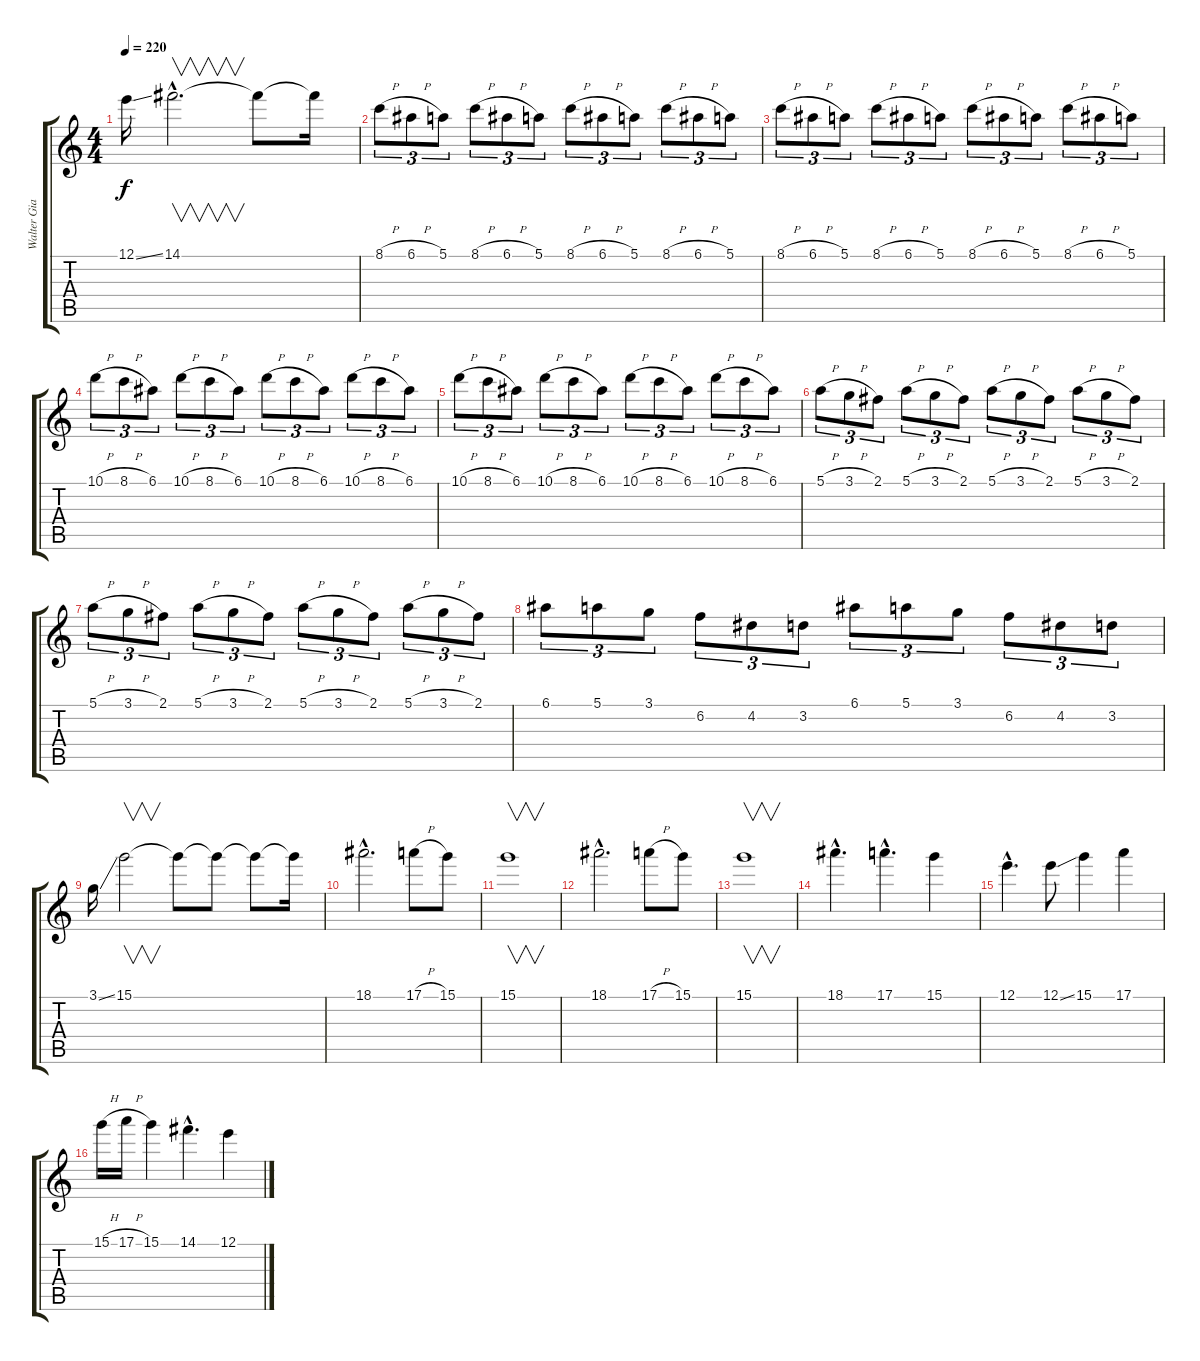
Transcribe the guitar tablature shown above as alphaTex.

\track ("Walter Giardino " "Walter Gia") {instrument distortionguitar}
\staff {score tabs}
\tuning (E4 B3 G3 D3 A2 E2) {hide}
\ts (4 4)
\tempo 220
\clef g2
\ks c
12.1{ss}.16{dy f} 14.1{hac}.2{v d} 14.1{t}.8 14.1{t}.16 |
8.1{h}.8{tu (3 2)} 6.1{h}.8{tu (3 2)} 5.1.8{tu (3 2)} 8.1{h}.8{tu (3 2)} 6.1{h}.8{tu (3 2)} 5.1.8{tu (3 2)} 8.1{h}.8{tu (3 2)} 6.1{h}.8{tu (3 2)} 5.1.8{tu (3 2)} 8.1{h}.8{tu (3 2)} 6.1{h}.8{tu (3 2)} 5.1.8{tu (3 2)} |
8.1{h}.8{tu (3 2)} 6.1{h}.8{tu (3 2)} 5.1.8{tu (3 2)} 8.1{h}.8{tu (3 2)} 6.1{h}.8{tu (3 2)} 5.1.8{tu (3 2)} 8.1{h}.8{tu (3 2)} 6.1{h}.8{tu (3 2)} 5.1.8{tu (3 2)} 8.1{h}.8{tu (3 2)} 6.1{h}.8{tu (3 2)} 5.1.8{tu (3 2)} |
10.1{h}.8{tu (3 2)} 8.1{h}.8{tu (3 2)} 6.1.8{tu (3 2)} 10.1{h}.8{tu (3 2)} 8.1{h}.8{tu (3 2)} 6.1.8{tu (3 2)} 10.1{h}.8{tu (3 2)} 8.1{h}.8{tu (3 2)} 6.1.8{tu (3 2)} 10.1{h}.8{tu (3 2)} 8.1{h}.8{tu (3 2)} 6.1.8{tu (3 2)} |
10.1{h}.8{tu (3 2)} 8.1{h}.8{tu (3 2)} 6.1.8{tu (3 2)} 10.1{h}.8{tu (3 2)} 8.1{h}.8{tu (3 2)} 6.1.8{tu (3 2)} 10.1{h}.8{tu (3 2)} 8.1{h}.8{tu (3 2)} 6.1.8{tu (3 2)} 10.1{h}.8{tu (3 2)} 8.1{h}.8{tu (3 2)} 6.1.8{tu (3 2)} |
5.1{h}.8{tu (3 2)} 3.1{h}.8{tu (3 2)} 2.1.8{tu (3 2)} 5.1{h}.8{tu (3 2)} 3.1{h}.8{tu (3 2)} 2.1.8{tu (3 2)} 5.1{h}.8{tu (3 2)} 3.1{h}.8{tu (3 2)} 2.1.8{tu (3 2)} 5.1{h}.8{tu (3 2)} 3.1{h}.8{tu (3 2)} 2.1.8{tu (3 2)} |
5.1{h}.8{tu (3 2)} 3.1{h}.8{tu (3 2)} 2.1.8{tu (3 2)} 5.1{h}.8{tu (3 2)} 3.1{h}.8{tu (3 2)} 2.1.8{tu (3 2)} 5.1{h}.8{tu (3 2)} 3.1{h}.8{tu (3 2)} 2.1.8{tu (3 2)} 5.1{h}.8{tu (3 2)} 3.1{h}.8{tu (3 2)} 2.1.8{tu (3 2)} |
6.1.8{tu (3 2)} 5.1.8{tu (3 2)} 3.1.8{tu (3 2)} 6.2.8{tu (3 2)} 4.2.8{tu (3 2)} 3.2.8{tu (3 2)} 6.1.8{tu (3 2)} 5.1.8{tu (3 2)} 3.1.8{tu (3 2)} 6.2.8{tu (3 2)} 4.2.8{tu (3 2)} 3.2.8{tu (3 2)} |
3.1{ss}.16 15.1.2{v} 15.1{t}.8 15.1{t}.8 15.1{t}.8 15.1{t}.16 |
18.1{hac}.2{d} 17.1{h}.8 15.1.8 |
15.1.1{v} |
18.1{hac}.2{d} 17.1{h}.8 15.1.8 |
15.1.1{v} |
18.1{hac}.4{d} 17.1{hac}.4{d} 15.1.4 |
12.1{hac}.4{d} 12.1{ss}.8 15.1.4 17.1.4 |
15.1{h}.16 17.1{h}.16 15.1.4 14.1{hac}.4{d} 12.1.4
